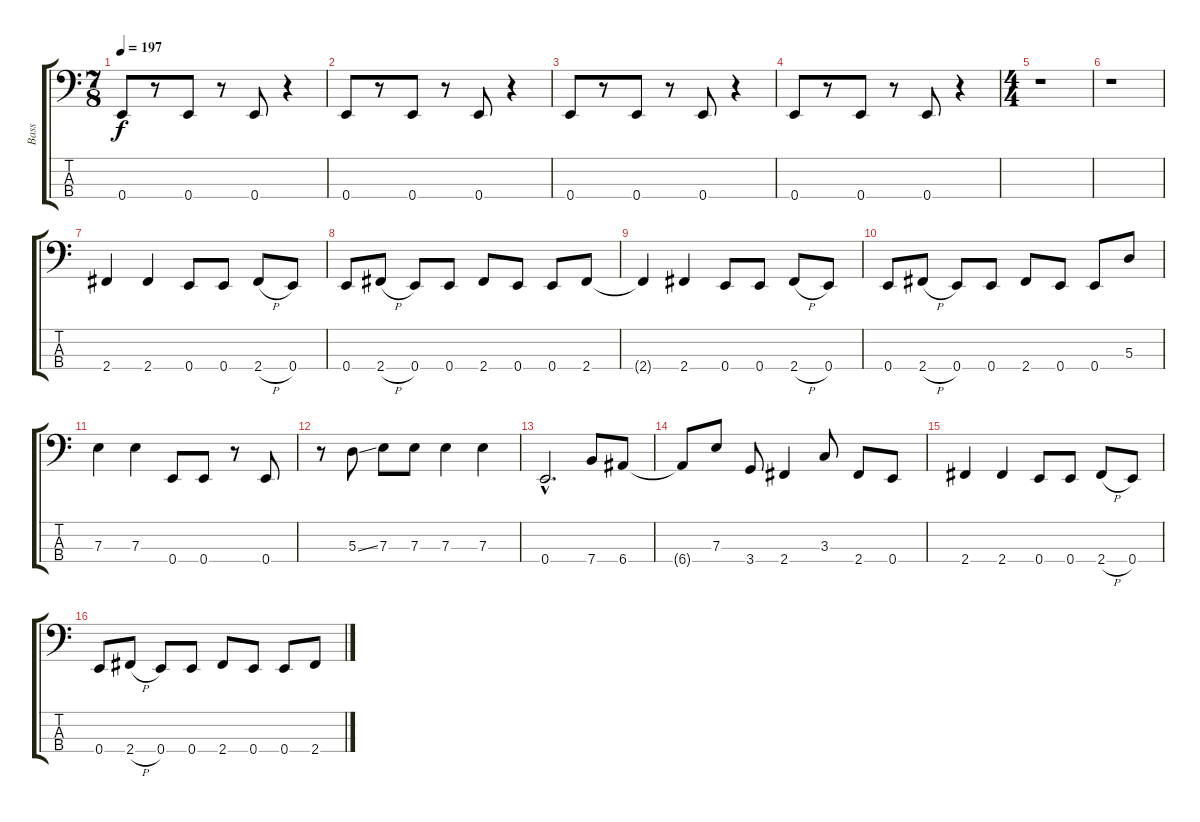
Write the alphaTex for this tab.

\track ("Bass" "Bass") {instrument electricbassfinger}
\staff {score tabs}
\tuning (G2 D2 A1 E1) {hide}
\ts (7 8)
\tempo 197
\clef f4
\ks c
0.4.8{dy f} r.8 0.4.8 r.8 0.4.8 r.4 |
0.4.8 r.8 0.4.8 r.8 0.4.8 r.4 |
0.4.8 r.8 0.4.8 r.8 0.4.8 r.4 |
0.4.8 r.8 0.4.8 r.8 0.4.8 r.4 |
\ts (4 4)
r.1 |
r.1 |
2.4.4 2.4.4 0.4.8 0.4.8 2.4{h}.8 0.4.8 |
0.4.8 2.4{h}.8 0.4.8 0.4.8 2.4.8 0.4.8 0.4.8 2.4.8 |
2.4{t}.4 2.4.4 0.4.8 0.4.8 2.4{h}.8 0.4.8 |
0.4.8 2.4{h}.8 0.4.8 0.4.8 2.4.8 0.4.8 0.4.8 5.3.8 |
7.3.4 7.3.4 0.4.8 0.4.8 r.8 0.4.8 |
r.8 5.3{ss}.8 7.3.8 7.3.8 7.3.4 7.3.4 |
0.4{hac}.2{d} 7.4.8 6.4.8 |
6.4{t}.8 7.3.8 3.4.8 2.4.4 3.3.8 2.4.8 0.4.8 |
2.4.4 2.4.4 0.4.8 0.4.8 2.4{h}.8 0.4.8 |
0.4.8 2.4{h}.8 0.4.8 0.4.8 2.4.8 0.4.8 0.4.8 2.4.8
